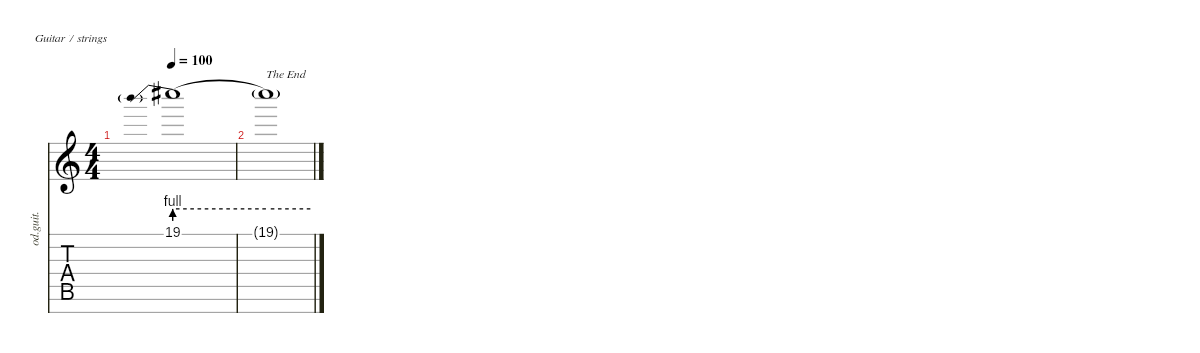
\defaultSystemsLayout 4
\hideDynamics
\bracketExtendMode nobrackets
\otherSystemsTrackNameOrientation horizontal
\track ("Vai" "od.guit.") {instrument overdrivenguitar}
\staff {score tabs}
\tuning (E4 B3 G3 D3 A2 E2 B1)
\ts (4 4)
\tempo 100
\clef g2
\ks c
19.1{be (prebend 0 4 60 4) t}.1{dy f beam Down} |
19.1{be (hold 0 4 60 4) t}.1{txt "The End" beam Down}
